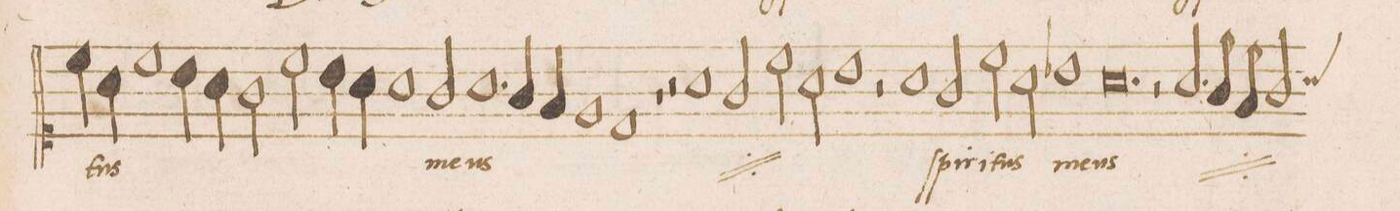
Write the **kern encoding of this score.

**kern	**text
*I"DISCANTVS	*
*clefC1	*
*k[]	*
*met(c|)	*
*M2/1	*
4cc\	-tus
4a\	.
1cc	.
=18	=18
4b\	.
4a\	.
2g\	.
2cc\	.
=19	=19
4b\	.
4a\	.
1a	.
2g/	me-
=20	=20
1.a	-us
4g/	.
4f/	.
=21	=21
1e	.
1d	.
=22	=22
1r	.
2r	.
*	*ij
1a	Spi-
=23	=23
2g/	-ri-
2cc\	-tus
2a\	me-
=24	=24
1b	-us
*	*Xij
2r	.
1a	Spi-
=25	=25
2g/	ri-
2cc\	-tus
2a\	me-
=26	=26
1b-X	.
0.a	-us
=27	=27
=28	=28
2r	.
*	*ij
2.a/	Spi-
8g/	-ri-
8f/	-tus
*custos:a	*
2g/	me-
=29	=29
*-	*-
